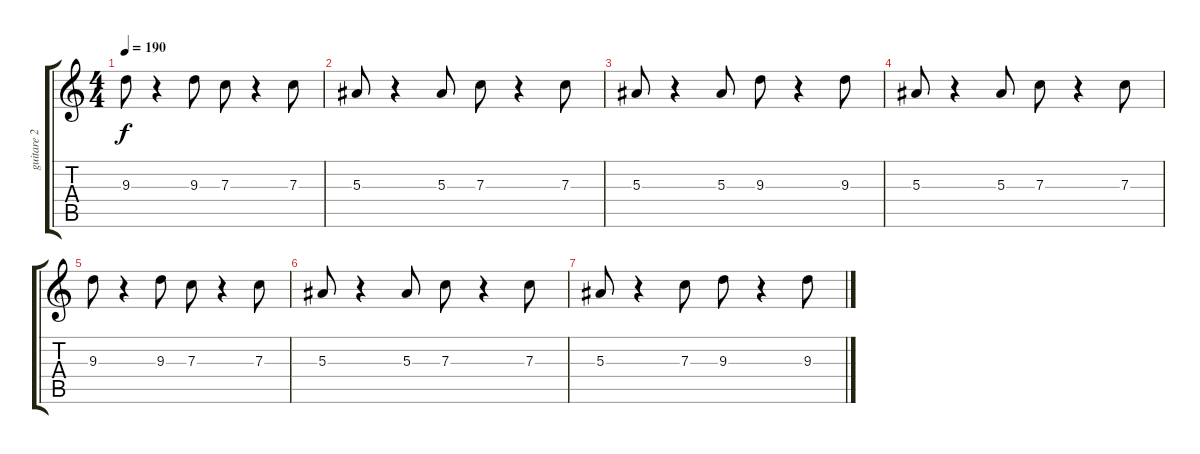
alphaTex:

\track ("guitare 2" "guitare 2") {instrument distortionguitar}
\staff {score tabs}
\tuning (D4 A3 F3 C3 G2 D2) {hide}
\ts (4 4)
\tempo 190
\clef g2
\ks c
9.3.8{dy f} r.4 9.3.8 7.3.8 r.4 7.3.8 |
5.3.8 r.4 5.3.8 7.3.8 r.4 7.3.8 |
5.3.8 r.4 5.3.8 9.3.8 r.4 9.3.8 |
5.3.8 r.4 5.3.8 7.3.8 r.4 7.3.8 |
9.3.8 r.4 9.3.8 7.3.8 r.4 7.3.8 |
5.3.8 r.4 5.3.8 7.3.8 r.4 7.3.8 |
5.3.8 r.4 7.3.8 9.3.8 r.4 9.3.8
